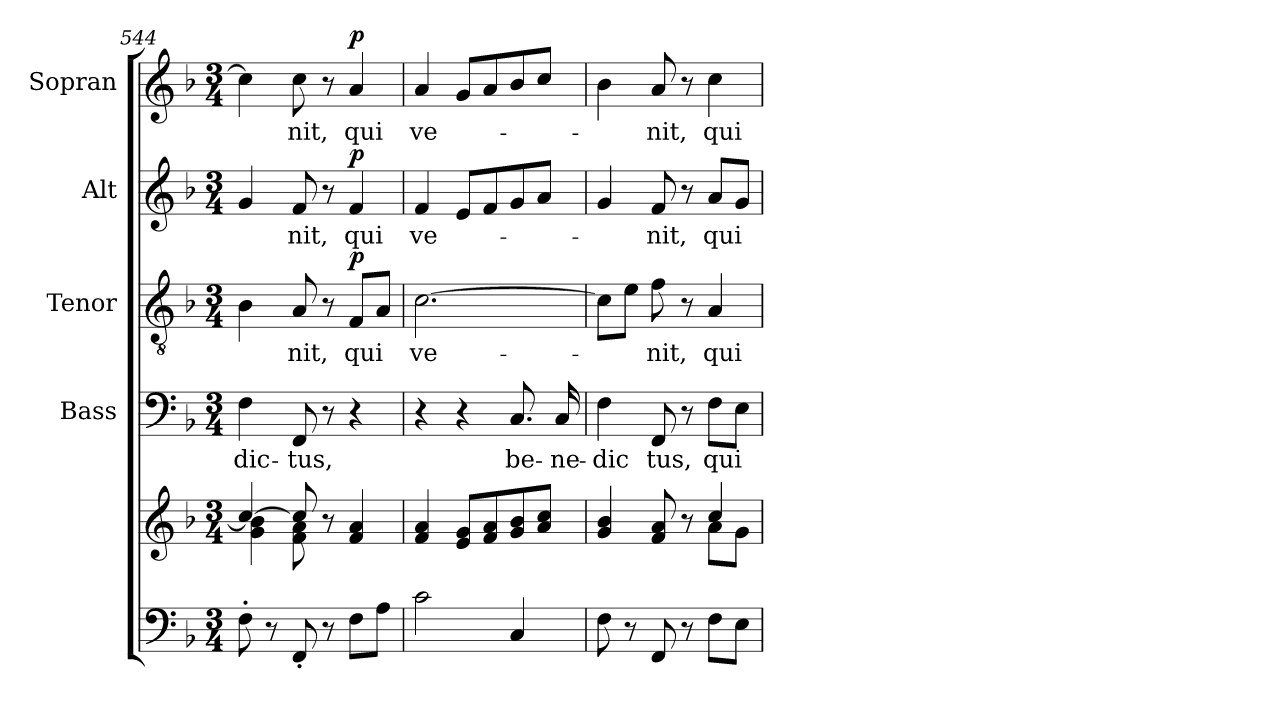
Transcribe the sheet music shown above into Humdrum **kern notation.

**kern	**kern	**kern	**text	**kern	**text	**dynam	**kern	**text	**dynam	**kern	**text	**dynam
*part5	*part5	*part4	*part4	*part3	*part3	*part3	*part2	*part2	*part2	*part1	*part1	*part1
*staff6	*staff5	*staff4	*staff4	*staff3	*staff3	*staff3	*staff2	*staff2	*staff2	*staff1	*staff1	*staff1
*	*	*I"Bass	*	*I"Tenor	*	*	*I"Alt	*	*	*I"Sopran	*	*
*	*	*I'B.	*	*I'T.	*	*	*I'A.	*	*	*I'S.	*	*
*clefF4	*clefG2	*clefF4	*	*clefGv2	*	*	*clefG2	*	*	*clefG2	*	*
*k[b-]	*k[b-]	*k[b-]	*	*k[b-]	*	*	*k[b-]	*	*	*k[b-]	*	*
*F:	*F:	*F:	*	*F:	*	*	*F:	*	*	*F:	*	*
*M3/4	*M3/4	*M3/4	*	*M3/4	*	*	*M3/4	*	*	*M3/4	*	*
=544	=544	=544	=544	=544	=544	=544	=544	=544	=544	=544	=544	=544
*	*^	*	*	*	*	*	*	*	*	*	*	*
!	!	!	!	!LO:LY:b	!	!	!	!	!	!	!	!	!
8F'>\	4cc/_	4g\ 4b-\	4F\	-dic-	4B-\	.	.	4g/	.	.	4cc\]	.	.
8r	.	.	.	.	.	.	.	.	.	.	.	.	.
!	!	!	!	!LO:LY:b	!	!LO:LY:b	!	!	!LO:LY:b	!	!	!LO:LY:b	!
8FF'</	8cc/]	8f\ 8a\	8FF/	-tus,	8A/	-nit,	.	8f/	-nit,	.	8cc\	-nit,	.
8r	8r	4.ryy	8r	.	8r	.	.	8r	.	.	8r	.	.
!	!	!	!	!	!	!LO:LY:b	!LO:DY:a	!	!LO:LY:b	!LO:DY:a	!	!LO:LY:b	!LO:DY:a
8F\L	4f/ 4a/	.	4r	.	8F/L	qui	p	4f/	qui	p	4a/	qui	p
8A\J	.	.	.	.	8A/J	.	.	.	.	.	.	.	.
*	*v	*v	*	*	*	*	*	*	*	*	*	*	*
=545	=545	=545	=545	=545	=545	=545	=545	=545	=545	=545	=545	=545
!	!	!	!	!	!LO:LY:b	!	!	!LO:LY:b	!	!	!LO:LY:b	!
2c\	4f/ 4a/	4r	.	[2.c\	ve-	.	4f/	ve-	.	4a/	ve-	.
.	8e/ 8g/L	4r	.	.	.	.	8e/L	.	.	8g/L	.	.
.	8f/ 8a/	.	.	.	.	.	8f/	.	.	8a/	.	.
!	!	!	!LO:LY:b	!	!	!	!	!	!	!	!	!
4C/	8g/ 8b-/	8.C/	be-	.	.	.	8g/	.	.	8b-/	.	.
.	8a/ 8cc/J	.	.	.	.	.	8a/J	.	.	8cc/J	.	.
!	!	!	!LO:LY:b	!	!	!	!	!	!	!	!	!
.	.	16C/	-ne-	.	.	.	.	.	.	.	.	.
!!LO:LB:g=z
=546	=546	=546	=546	=546	=546	=546	=546	=546	=546	=546	=546	=546
*	*^	*	*	*	*	*	*	*	*	*	*	*
!	!	!	!	!LO:LY:b	!	!	!	!	!	!	!	!	!
8F\	4g/ 4b-/	2ryy	4F\	-dic	8c\L]	.	.	4g/	.	.	4b-\	.	.
8r	.	.	.	.	8e\J	.	.	.	.	.	.	.	.
!	!	!	!	!LO:LY:b	!	!LO:LY:b	!	!	!LO:LY:b	!	!	!LO:LY:b	!
8FF/	8f/ 8a/	.	8FF/	tus,	8f\	-nit,	.	8f/	-nit,	.	8a/	-nit,	.
8r	8r	.	8r	.	8r	.	.	8r	.	.	8r	.	.
!	!	!	!	!LO:LY:b	!	!LO:LY:b	!	!	!LO:LY:b	!	!	!LO:LY:b	!
8F\L	4cc/	8a\L	8F\L	qui	4A/	qui	.	8a/L	qui	.	4cc\	qui	.
8E\J	.	8g\J	8E\J	.	.	.	.	8g/J	.	.	.	.	.
*	*v	*v	*	*	*	*	*	*	*	*	*	*	*
=	=	=	=	=	=	=	=	=	=	=	=	=
*-	*-	*-	*-	*-	*-	*-	*-	*-	*-	*-	*-	*-
